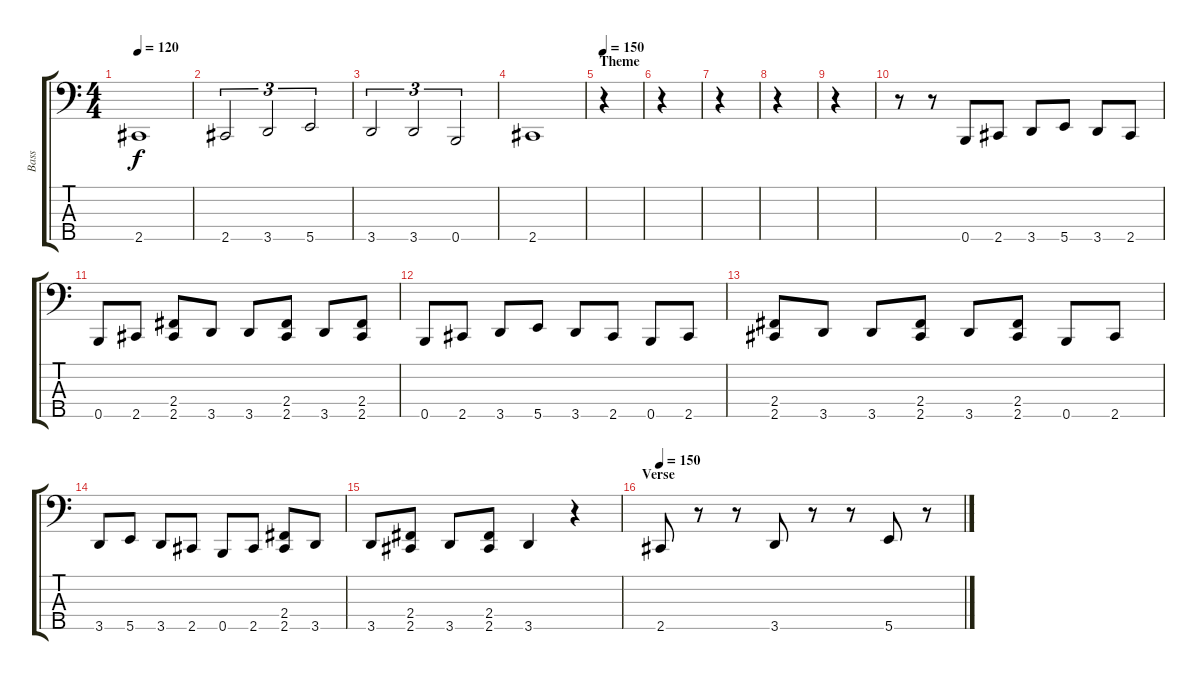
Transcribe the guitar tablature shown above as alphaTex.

\track ("Bass" "Bass") {instrument acousticbass}
\staff {score tabs}
\tuning (G2 D2 A1 E1 B0) {hide}
\ts (4 4)
\tempo 120
\clef f4
\ks c
2.5.1{dy f} |
2.5.2{tu (3 2)} 3.5.2{tu (3 2)} 5.5.2{tu (3 2)} |
3.5.2{tu (3 2)} 3.5.2{tu (3 2)} 0.5.2{tu (3 2)} |
2.5.1 |
\section ("" "Theme")
\tempo 150
r.4 |
r.4 |
r.4 |
r.4 |
r.4 |
r.8 r.8 0.5.8 2.5.8 3.5.8 5.5.8 3.5.8 2.5.8 |
0.5.8 2.5.8 (2.4 2.5).8 3.5.8 3.5.8 (2.4 2.5).8 3.5.8 (2.4 2.5).8 |
0.5.8 2.5.8 3.5.8 5.5.8 3.5.8 2.5.8 0.5.8 2.5.8 |
(2.4 2.5).8 3.5.8 3.5.8 (2.4 2.5).8 3.5.8 (2.4 2.5).8 0.5.8 2.5.8 |
3.5.8 5.5.8 3.5.8 2.5.8 0.5.8 2.5.8 (2.4 2.5).8 3.5.8 |
3.5.8 (2.4 2.5).8 3.5.8 (2.4 2.5).8 3.5.4 r.4 |
\section ("" "Verse")
\tempo 150
2.5.8 r.8 r.8 3.5.8 r.8 r.8 5.5.8 r.8
